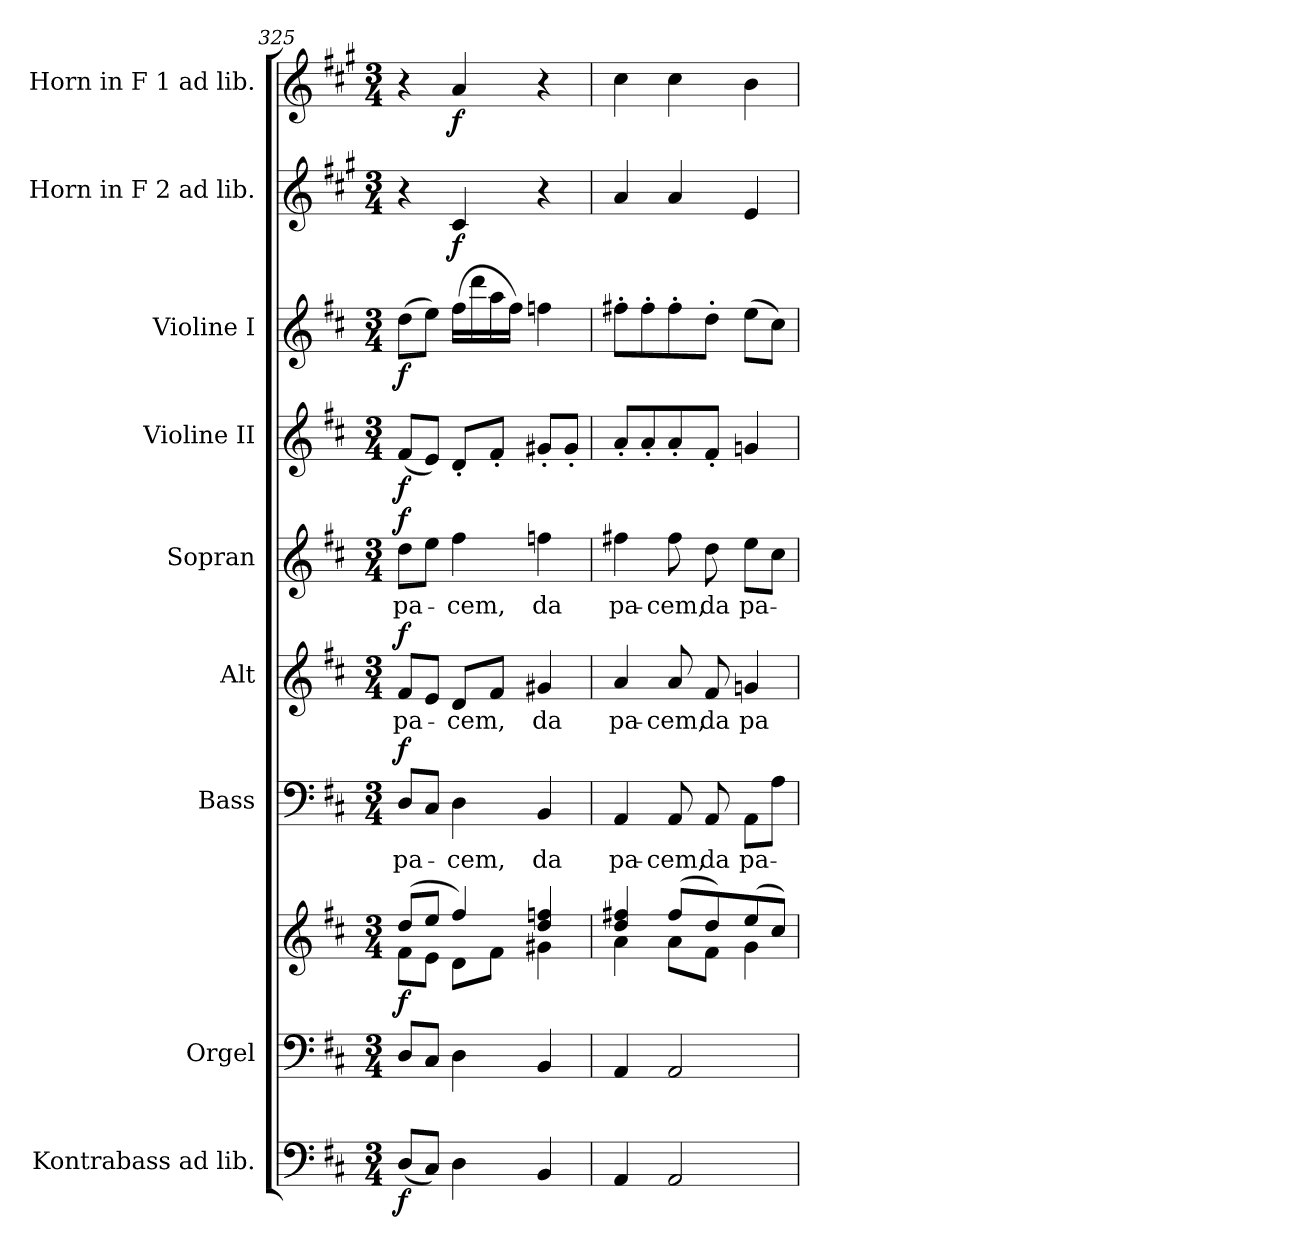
**kern	**dynam	**kern	**kern	**dynam	**kern	**text	**dynam	**kern	**text	**dynam	**kern	**text	**dynam	**kern	**dynam	**kern	**dynam	**kern	**dynam	**kern	**dynam
*part9	*part9	*part8	*part8	*part8	*part7	*part7	*part7	*part6	*part6	*part6	*part5	*part5	*part5	*part4	*part4	*part3	*part3	*part2	*part2	*part1	*part1
*staff10	*staff10	*staff9	*staff8	*staff8/9	*staff7	*staff7	*staff7	*staff6	*staff6	*staff6	*staff5	*staff5	*staff5	*staff4	*staff4	*staff3	*staff3	*staff2	*staff2	*staff1	*staff1
*I"Kontrabass ad lib.	*	*I"Orgel	*	*	*I"Bass	*	*	*I"Alt	*	*	*I"Sopran	*	*	*I"Violine II	*	*I"Violine I	*	*I"Horn in F 2 ad lib.	*	*I"Horn in F 1 ad lib.	*
*I'Kb.	*	*I'Org.	*	*	*I'B.	*	*	*I'A.	*	*	*I'S.	*	*	*I'Vl. II	*	*I'Vl. I	*	*	*	*	*
*clefF4	*	*clefF4	*clefG2	*	*clefF4	*	*	*clefG2	*	*	*clefG2	*	*	*clefG2	*	*clefG2	*	*clefG2	*	*clefG2	*
*ITrd7c12	*	*	*	*	*	*	*	*	*	*	*	*	*	*	*	*	*	*ITrd4c7	*	*ITrd4c7	*
*k[f#c#]	*	*k[f#c#]	*k[f#c#]	*	*k[f#c#]	*	*	*k[f#c#]	*	*	*k[f#c#]	*	*	*k[f#c#]	*	*k[f#c#]	*	*k[f#c#]	*	*k[f#c#]	*
*D:	*	*D:	*D:	*	*D:	*	*	*D:	*	*	*D:	*	*	*D:	*	*D:	*	*D:	*	*D:	*
*M3/4	*	*M3/4	*M3/4	*	*M3/4	*	*	*M3/4	*	*	*M3/4	*	*	*M3/4	*	*M3/4	*	*M3/4	*	*M3/4	*
=325	=325	=325	=325	=325	=325	=325	=325	=325	=325	=325	=325	=325	=325	=325	=325	=325	=325	=325	=325	=325	=325
*	*	*	*^	*	*	*	*	*	*	*	*	*	*	*	*	*	*	*	*	*	*
!	!LO:DY:b	!	!	!	!LO:DY:b	!	!LO:LY:b	!LO:DY:a	!	!LO:LY:b	!LO:DY:a	!	!LO:LY:b	!LO:DY:a	!	!LO:DY:b	!	!LO:DY:b	!	!	!	!
(<8DD/L	f	8D/L	(>8dd/L	8f#\L	f	8D/L	pa-	f	8f#/L	pa-	f	8dd\L	pa-	f	(<8f#/L	f	(>8dd\L	f	4r	.	4r	.
8CC#/J)	.	8C#/J	8ee/J	8e\J	.	8C#/J	.	.	8e/J	.	.	8ee\J	.	.	8e/J)	.	8ee\J)	.	.	.	.	.
!	!	!	!	!	!	!	!LO:LY:b	!	!	!LO:LY:b	!	!	!LO:LY:b	!	!	!	!	!	!	!LO:DY:b	!	!LO:DY:b
4DD\	.	4D\	4ff#/)	8d\L	.	4D\	-cem,	.	8d/L	-cem,	.	4ff#\	-cem,	.	8d'</L	.	(>16ff#\LL	.	4F#/	f	4d/	f
.	.	.	.	.	.	.	.	.	.	.	.	.	.	.	.	.	16ddd\	.	.	.	.	.
.	.	.	.	8f#\J	.	.	.	.	8f#/J	.	.	.	.	.	8f#'</J	.	16aa\	.	.	.	.	.
.	.	.	.	.	.	.	.	.	.	.	.	.	.	.	.	.	16ff#\JJ)	.	.	.	.	.
!	!	!	!	!	!	!	!LO:LY:b	!	!	!LO:LY:b	!	!	!LO:LY:b	!	!	!	!	!	!	!	!	!
4BBB/	.	4BB/	4dd/ 4ffn/	4g#X\	.	4BB/	da	.	4g#X/	da	.	4ffn\	da	.	8g#X'</L	.	4ffn\	.	4r	.	4r	.
.	.	.	.	.	.	.	.	.	.	.	.	.	.	.	8g#'</J	.	.	.	.	.	.	.
!!LO:PB:g=z
=326	=326	=326	=326	=326	=326	=326	=326	=326	=326	=326	=326	=326	=326	=326	=326	=326	=326	=326	=326	=326	=326	=326
!	!	!	!	!	!	!	!LO:LY:b	!	!	!LO:LY:b	!	!	!LO:LY:b	!	!	!	!	!	!	!	!	!
4AAA/	.	4AA/	4dd/ 4ff#X/	4a\	.	4AA/	pa-	.	4a/	pa-	.	4ff#X\	pa-	.	8a'</L	.	8ff#X'>\L	.	4d/	.	4f#\	.
.	.	.	.	.	.	.	.	.	.	.	.	.	.	.	8a'</	.	8ff#'>\	.	.	.	.	.
!	!	!	!	!	!	!	!LO:LY:b	!	!	!LO:LY:b	!	!	!LO:LY:b	!	!	!	!	!	!	!	!	!
2AAA/	.	2AA/	(>8ff#/L	8a\L	.	8AA/	-cem,	.	8a/	-cem,	.	8ff#\	-cem,	.	8a'</	.	8ff#'>\	.	4d/	.	4f#\	.
!	!	!	!	!	!	!	!LO:LY:b	!	!	!LO:LY:b	!	!	!LO:LY:b	!	!	!	!	!	!	!	!	!
.	.	.	8dd/)	8f#\J	.	8AA/	da	.	8f#/	da	.	8dd\	da	.	8f#'</J	.	8dd'>\J	.	.	.	.	.
!	!	!	!	!	!	!	!LO:LY:b	!	!	!LO:LY:b	!	!	!LO:LY:b	!	!	!	!	!	!	!	!	!
.	.	.	(>8ee/	4g\	.	8AA\L	pa-	.	4gn/	pa-	.	8ee\L	pa-	.	4gn/	.	(>8ee\L	.	4A/	.	4e\	.
.	.	.	8cc#/J)	.	.	8A\J	.	.	.	.	.	8cc#\J	.	.	.	.	8cc#\J)	.	.	.	.	.
*	*	*	*v	*v	*	*	*	*	*	*	*	*	*	*	*	*	*	*	*	*	*	*
=	=	=	=	=	=	=	=	=	=	=	=	=	=	=	=	=	=	=	=	=	=
*-	*-	*-	*-	*-	*-	*-	*-	*-	*-	*-	*-	*-	*-	*-	*-	*-	*-	*-	*-	*-	*-
